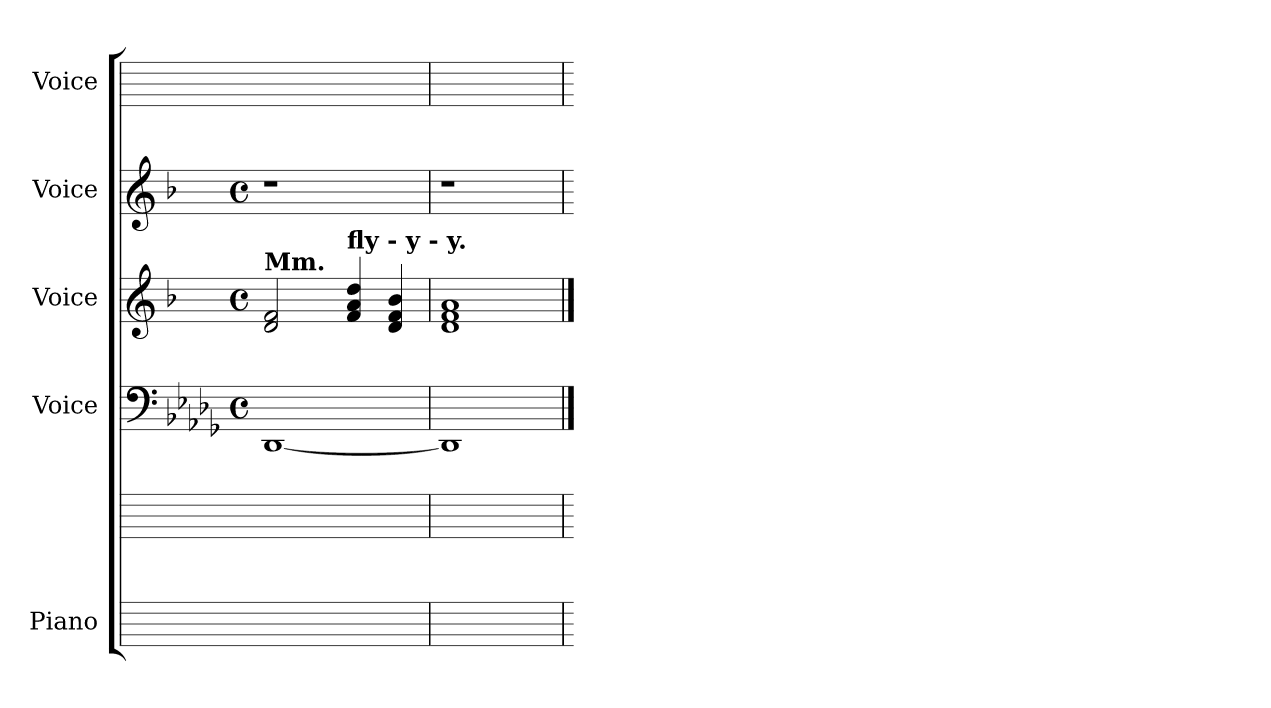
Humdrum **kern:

**kern	**kern	**kern	**kern	**kern	**kern
*part5	*part5	*part4	*part3	*part2	*part1
*staff6	*staff5	*staff4	*staff3	*staff2	*staff1
*I"Piano	*	*I"Voice	*I"Voice	*I"Voice	*I"Voice
*	*	*I'V	*I'V	*I'V	*
*	*	*clefF4	*clefG2	*clefG2	*
*	*	*k[b-e-a-d-g-]	*k[b-]	*k[b-]	*
*	*	*M4/4	*M4/4	*M4/4	*
*	*	*met(c)	*met(c)	*met(c)	*
=	=	=	=	=	=
!	!	!	!LO:TX:a:B:t=Mm.	!	!
4ryy	4ryy	[<1DD-	2d/ 2f/	1r	4ryy
2.ryy	2.ryy	.	.	.	2.ryy
!	!	!	!LO:TX:a:B:t=ﬂy - y - y.	!	!
.	.	.	4f/ 4a/ 4dd/	.	.
.	.	.	4d/ 4f/ 4b-/	.	.
=	=	=	=	=	=
4ryy	4ryy	1DD-]	1d 1f 1a	1r	4ryy
2.ryy	2.ryy	.	.	.	2.ryy
=	=	==	==	=	=
*-	*-	*-	*-	*-	*-
